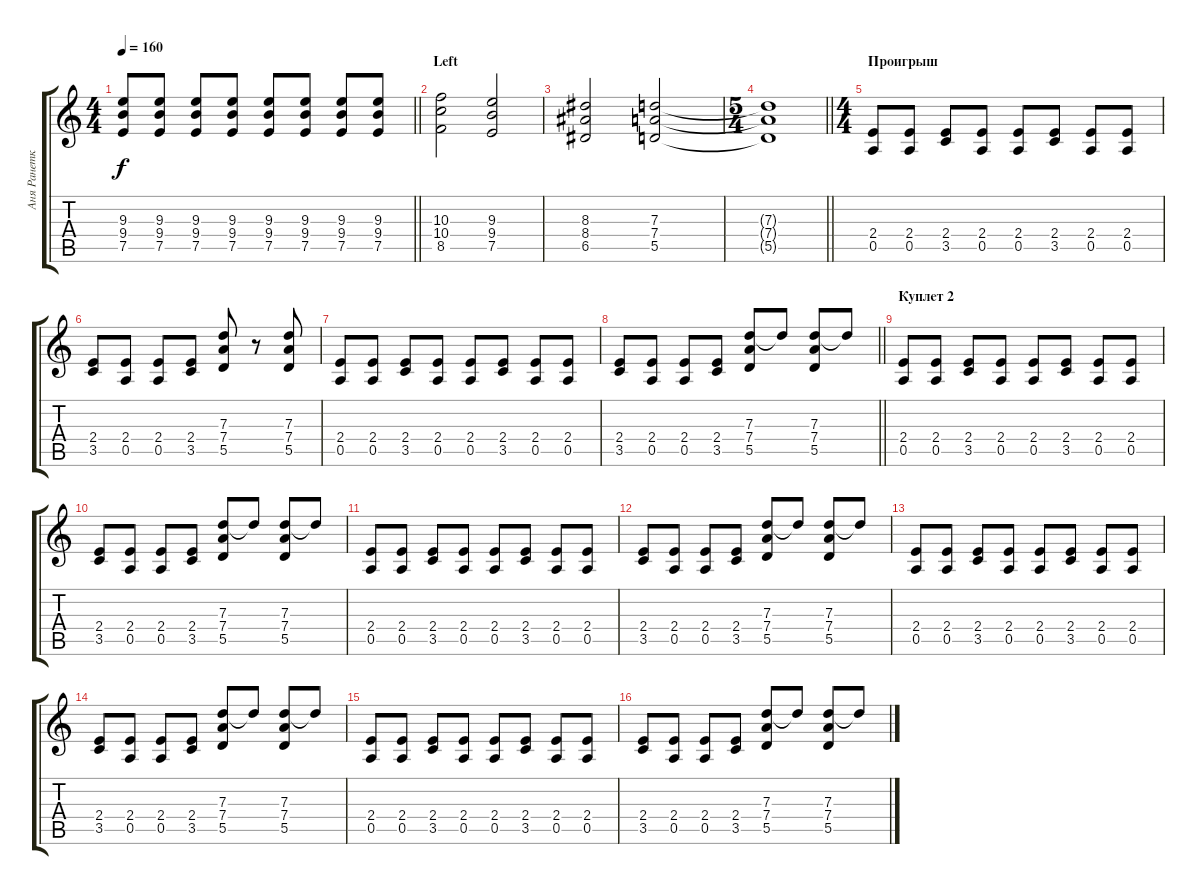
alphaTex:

\track ("Аня Ранетка" "Аня Ранетк") {instrument overdrivenguitar}
\staff {score tabs}
\tuning (E4 B3 G3 D3 A2 E2) {hide}
\ts (4 4)
\tempo 160
\clef g2
\barLineRight lightlight
\ks c
(9.3 9.4 7.5).8{dy f} (9.3 9.4 7.5).8 (9.3 9.4 7.5).8 (9.3 9.4 7.5).8 (9.3 9.4 7.5).8 (9.3 9.4 7.5).8 (9.3 9.4 7.5).8 (9.3 9.4 7.5).8 |
\section ("" "Left")
(10.3 10.4 8.5).2 (9.3 9.4 7.5).2 |
(8.3 8.4 6.5).2 (7.3 7.4 5.5).2 |
\ts (5 4)
\barLineRight lightlight
(7.3{t} 7.4{t} 5.5{t}).1 |
\ts (4 4)
\section ("" "Проигрыш")
(2.4 0.5).8 (2.4 0.5).8 (2.4 3.5).8 (2.4 0.5).8 (2.4 0.5).8 (2.4 3.5).8 (2.4 0.5).8 (2.4 0.5).8 |
(2.4 3.5).8 (2.4 0.5).8 (2.4 0.5).8 (2.4 3.5).8 (7.3 7.4 5.5).8 r.8 (7.3 7.4 5.5).8 |
(2.4 0.5).8 (2.4 0.5).8 (2.4 3.5).8 (2.4 0.5).8 (2.4 0.5).8 (2.4 3.5).8 (2.4 0.5).8 (2.4 0.5).8 |
\barLineRight lightlight
(2.4 3.5).8 (2.4 0.5).8 (2.4 0.5).8 (2.4 3.5).8 (7.3 7.4 5.5).8 7.3{t}.8 (7.3 7.4 5.5).8 7.3{t}.8 |
\section ("" "Куплет 2")
(2.4 0.5).8 (2.4 0.5).8 (2.4 3.5).8 (2.4 0.5).8 (2.4 0.5).8 (2.4 3.5).8 (2.4 0.5).8 (2.4 0.5).8 |
(2.4 3.5).8 (2.4 0.5).8 (2.4 0.5).8 (2.4 3.5).8 (7.3 7.4 5.5).8 7.3{t}.8 (7.3 7.4 5.5).8 7.3{t}.8 |
(2.4 0.5).8 (2.4 0.5).8 (2.4 3.5).8 (2.4 0.5).8 (2.4 0.5).8 (2.4 3.5).8 (2.4 0.5).8 (2.4 0.5).8 |
(2.4 3.5).8 (2.4 0.5).8 (2.4 0.5).8 (2.4 3.5).8 (7.3 7.4 5.5).8 7.3{t}.8 (7.3 7.4 5.5).8 7.3{t}.8 |
(2.4 0.5).8 (2.4 0.5).8 (2.4 3.5).8 (2.4 0.5).8 (2.4 0.5).8 (2.4 3.5).8 (2.4 0.5).8 (2.4 0.5).8 |
(2.4 3.5).8 (2.4 0.5).8 (2.4 0.5).8 (2.4 3.5).8 (7.3 7.4 5.5).8 7.3{t}.8 (7.3 7.4 5.5).8 7.3{t}.8 |
(2.4 0.5).8{instrument overdrivenguitar} (2.4 0.5).8 (2.4 3.5).8 (2.4 0.5).8 (2.4 0.5).8 (2.4 3.5).8 (2.4 0.5).8 (2.4 0.5).8 |
(2.4 3.5).8 (2.4 0.5).8 (2.4 0.5).8 (2.4 3.5).8 (7.3 7.4 5.5).8 7.3{t}.8 (7.3 7.4 5.5).8 7.3{t}.8
